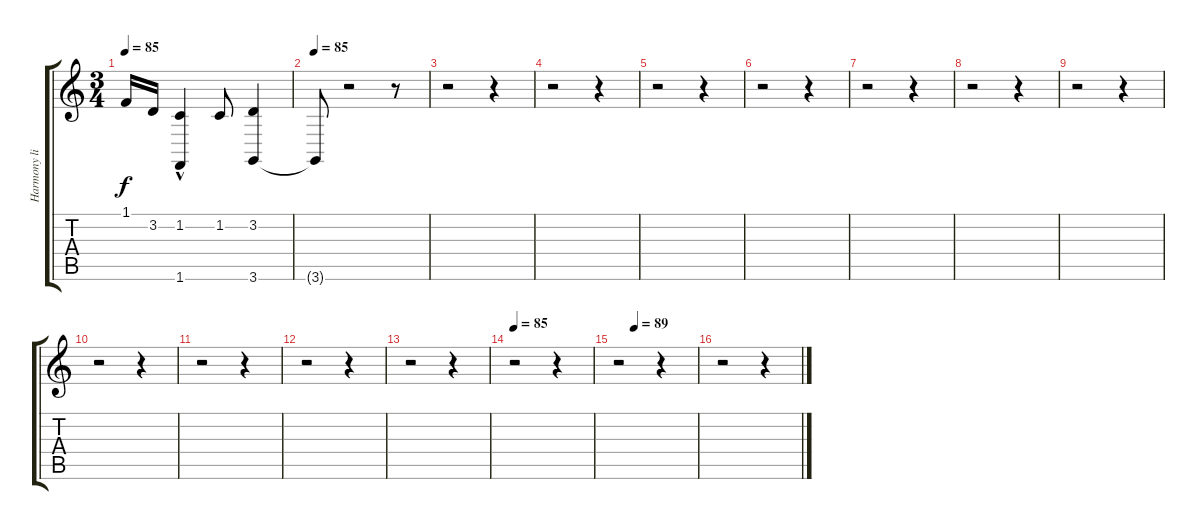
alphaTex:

\track ("Harmony line" "Harmony li") {instrument synthstrings1}
\staff {score tabs}
\tuning (E4 B3 G3 D3 A2 E2) {hide}
\ts (3 4)
\tempo 85
\clef g2
\ks c
1.1.16{dy f} 3.2.16 (1.2 1.6{hac}).4 1.2.8 (3.2 3.6).4 |
\tempo 85
3.6{t}.8 r.2 r.8 |
r.2 r.4 |
r.2 r.4 |
r.2 r.4 |
r.2 r.4 |
r.2 r.4 |
r.2 r.4 |
r.2 r.4 |
r.2 r.4 |
r.2 r.4 |
r.2 r.4 |
r.2 r.4 |
\tempo 85
r.2 r.4 |
\tempo (89 0.20833333333333334)
r.2 r.4 |
r.2 r.4
